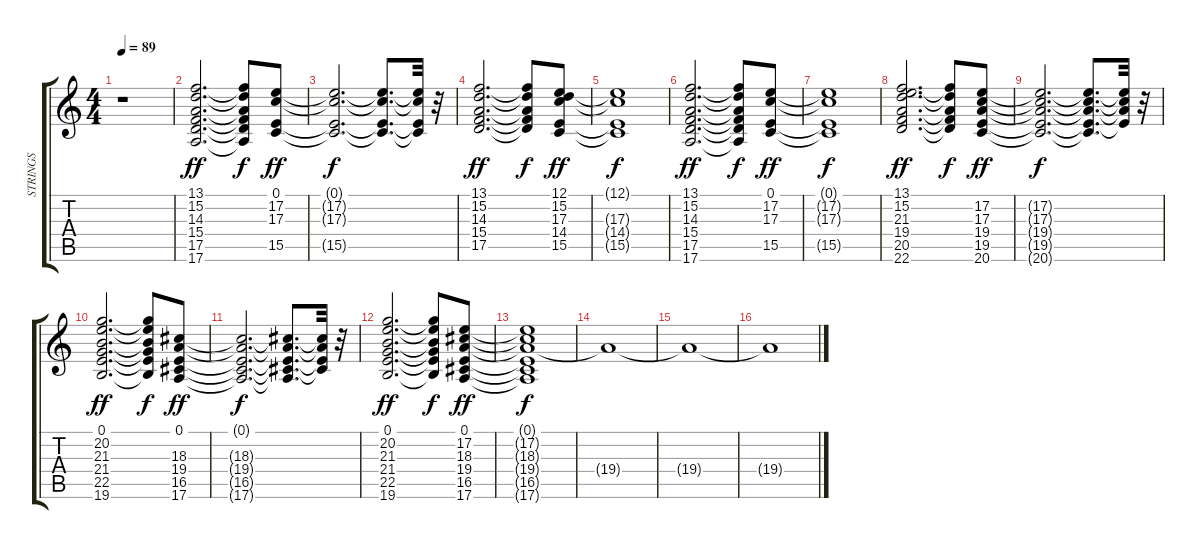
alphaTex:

\track ("STRINGS" "STRINGS") {instrument stringensemble1}
\staff {score tabs}
\tuning (E4 B3 G3 D3 A2 E2) {hide}
\ts (4 4)
\tempo 89
\clef g2
\ks c
r.1{dy f} |
(13.1 15.2 14.3 15.4 17.5 17.6).2{d dy ff} (13.1{t} 15.2{t} 14.3{t} 15.4{t} 17.5{t} 17.6{t}).8{dy f} (0.1 17.2 17.3 15.5).8{dy ff} |
(0.1{t} 17.2{t} 17.3{t} 15.5{t}).2{d dy f} (0.1{t} 17.2{t} 17.3{t} 15.5{t}).8{d} (0.1{t} 17.2{t} 17.3{t} 15.5{t}).32 r.32 |
(13.1 15.2 14.3 15.4 17.5).2{d dy ff} (13.1{t} 15.2{t} 14.3{t} 15.4{t} 17.5{t}).8{dy f} (12.1 15.2 17.3 14.4 15.5).8{dy ff} |
(12.1{t} 17.3{t} 14.4{t} 15.5{t}).1{dy f} |
(13.1 15.2 14.3 15.4 17.5 17.6).2{d dy ff} (13.1{t} 15.2{t} 14.3{t} 15.4{t} 17.5{t} 17.6{t}).8{dy f} (0.1 17.2 17.3 15.5).8{dy ff} |
(0.1{t} 17.2{t} 17.3{t} 15.5{t}).1{dy f} |
(13.1 15.2 21.3 19.4 20.5 22.6).2{d dy ff} (13.1{t} 15.2{t} 19.4{t} 20.5{t} 22.6{t}).8{dy f} (17.2 17.3 19.4 19.5 20.6).8{dy ff} |
(17.2{t} 17.3{t} 19.4{t} 19.5{t} 20.6{t}).2{d dy f} (17.2{t} 17.3{t} 19.4{t} 19.5{t} 20.6{t}).8{d} (17.2{t} 17.3{t} 19.4{t} 19.5{t}).32 r.32 |
(0.1 20.2 21.3 21.4 22.5 19.6).2{d dy ff} (0.1{t} 20.2{t} 21.3{t} 21.4{t} 22.5{t} 19.6{t}).8{dy f} (0.1 18.3 19.4 16.5 17.6).8{dy ff} |
(0.1{t} 18.3{t} 19.4{t} 16.5{t} 17.6{t}).2{d dy f} (0.1{t} 18.3{t} 19.4{t} 16.5{t} 17.6{t}).8{d} (0.1{t} 18.3{t} 19.4{t} 16.5{t}).32 r.32 |
(0.1 20.2 21.3 21.4 22.5 19.6).2{d dy ff} (0.1{t} 20.2{t} 21.3{t} 21.4{t} 22.5{t} 19.6{t}).8{dy f} (0.1 17.2 18.3 19.4 16.5 17.6).8{dy ff} |
(0.1{t} 17.2{t} 18.3{t} 19.4{t} 16.5{t} 17.6{t}).1{dy f} |
19.4{t}.1 |
19.4{t}.1 |
19.4{t}.1
